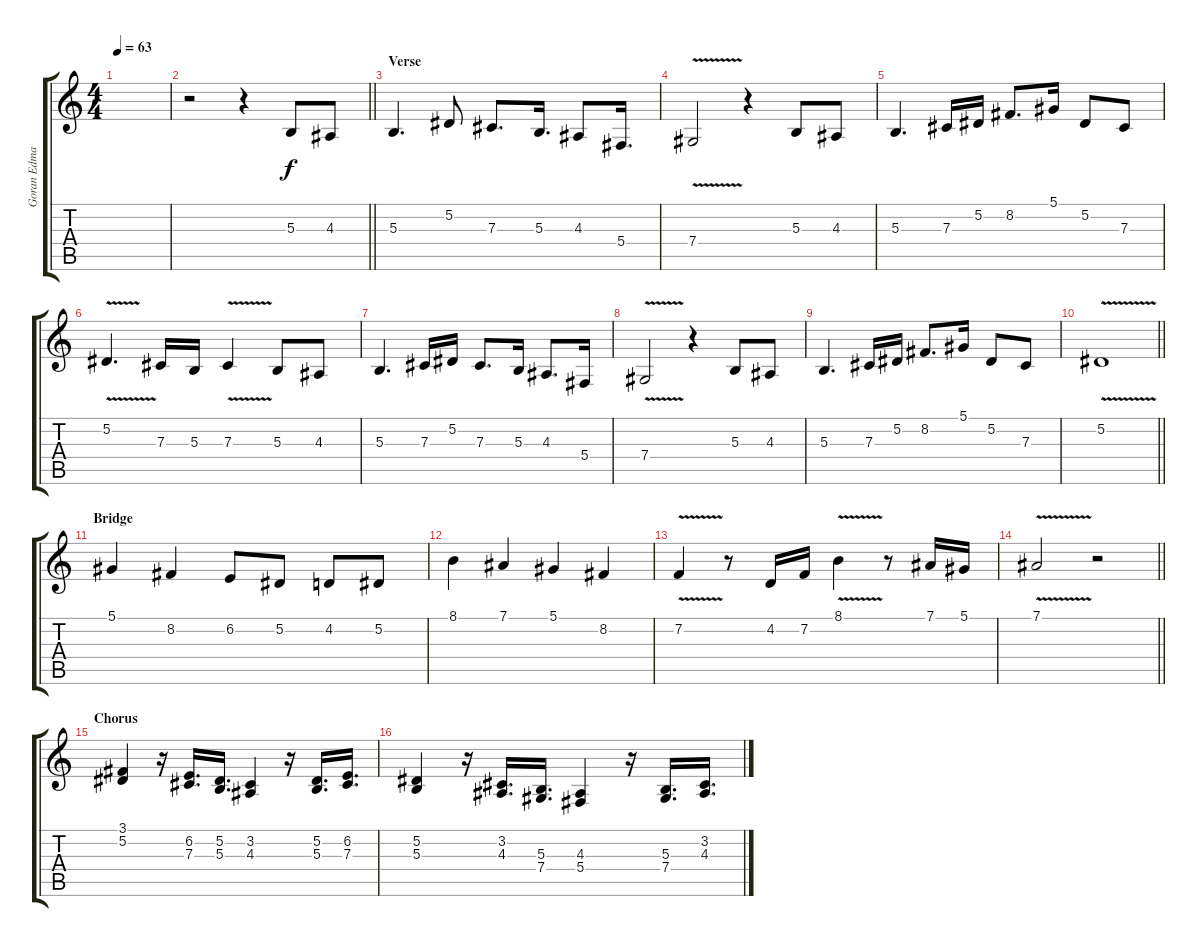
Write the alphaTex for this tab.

\track ("Goran Edman" "Goran Edma") {instrument lead2sawtooth}
\staff {score tabs}
\tuning (Eb4 Bb3 Gb3 Db3 Ab2 Eb2) {hide}
\ts (4 4)
\tempo 63
\clef g2
\ks c
|
\barLineRight lightlight
r.2 r.4 5.3.8 4.3.8 |
\section ("" "Verse")
5.3.4{d} 5.2.8 7.3.8{d} 5.3.16{d} 4.3.8 5.4.16{d} |
7.4{v}.2 r.4 5.3.8 4.3.8 |
5.3.4{d} 7.3.16 5.2.16 8.2.8{d} 5.1.16 5.2.8 7.3.8 |
5.2{v}.4{d} 7.3.16 5.3.16 7.3{v}.4 5.3.8 4.3.8 |
5.3.4{d} 7.3.16 5.2.16 7.3.8{d} 5.3.16 4.3.8{d} 5.4.16 |
7.4{v}.2 r.4 5.3.8 4.3.8 |
5.3.4{d} 7.3.16 5.2.16 8.2.8{d} 5.1.16 5.2.8 7.3.8 |
\barLineRight lightlight
5.2{v}.1 |
\section ("" "Bridge")
5.1.4 8.2.4 6.2.8 5.2.8 4.2.8 5.2.8 |
8.1.4 7.1.4 5.1.4 8.2.4 |
7.2{v}.4 r.8 4.2.16 7.2.16 8.1{v}.4 r.8 7.1.16 5.1.16 |
\barLineRight lightlight
7.1{v}.2 r.2 |
\section ("" "Chorus")
(3.1 5.2).4 r.16 (6.2 7.3).16{d} (5.2 5.3).16{d} (3.2 4.3).4 r.16 (5.2 5.3).16{d} (6.2 7.3).16{d} |
(5.2 5.3).4 r.16 (3.2 4.3).16{d} (5.3 7.4).16{d} (4.3 5.4).4 r.16 (5.3 7.4).16{d} (3.2 4.3).16{d}
